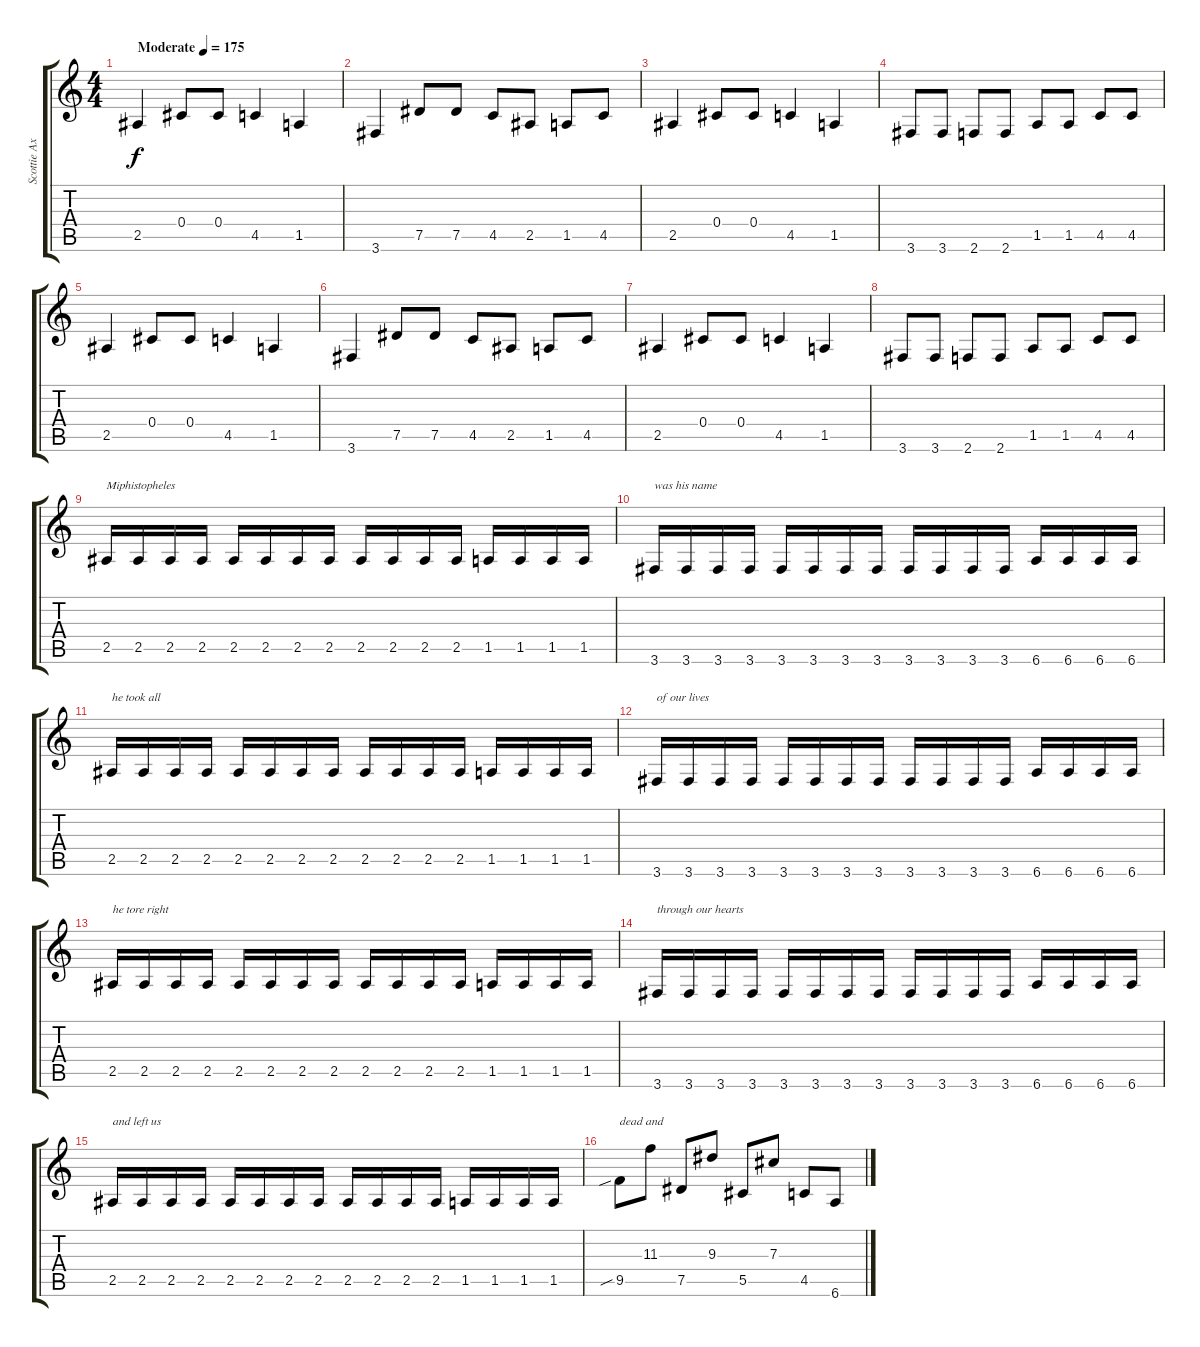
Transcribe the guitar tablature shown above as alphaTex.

\track ("Scottie Axeman" "Scottie Ax") {instrument distortionguitar}
\staff {score tabs}
\tuning (Eb4 Bb3 Gb3 Db3 Ab2 Eb2) {hide}
\ts (4 4)
\tempo (175 "Moderate")
\clef g2
\ks c
2.5.4{dy f instrument distortionguitar} 0.4.8 0.4.8 4.5.4 1.5.4 |
3.6.4 7.5.8 7.5.8 4.5.8 2.5.8 1.5.8 4.5.8 |
2.5.4 0.4.8 0.4.8 4.5.4 1.5.4 |
3.6.8 3.6.8 2.6.8 2.6.8 1.5.8 1.5.8 4.5.8 4.5.8 |
2.5.4 0.4.8 0.4.8 4.5.4 1.5.4 |
3.6.4 7.5.8 7.5.8 4.5.8 2.5.8 1.5.8 4.5.8 |
2.5.4 0.4.8 0.4.8 4.5.4 1.5.4 |
3.6.8 3.6.8 2.6.8 2.6.8 1.5.8 1.5.8 4.5.8 4.5.8 |
2.5.16{txt "Miphistopheles"} 2.5.16 2.5.16 2.5.16 2.5.16 2.5.16 2.5.16 2.5.16 2.5.16 2.5.16 2.5.16 2.5.16 1.5.16 1.5.16 1.5.16 1.5.16 |
3.6.16{txt "was his name"} 3.6.16 3.6.16 3.6.16 3.6.16 3.6.16 3.6.16 3.6.16 3.6.16 3.6.16 3.6.16 3.6.16 6.6.16 6.6.16 6.6.16 6.6.16 |
2.5.16{txt "he took all"} 2.5.16 2.5.16 2.5.16 2.5.16 2.5.16 2.5.16 2.5.16 2.5.16 2.5.16 2.5.16 2.5.16 1.5.16 1.5.16 1.5.16 1.5.16 |
3.6.16{txt "of our lives"} 3.6.16 3.6.16 3.6.16 3.6.16 3.6.16 3.6.16 3.6.16 3.6.16 3.6.16 3.6.16 3.6.16 6.6.16 6.6.16 6.6.16 6.6.16 |
2.5.16{txt "he tore right"} 2.5.16 2.5.16 2.5.16 2.5.16 2.5.16 2.5.16 2.5.16 2.5.16 2.5.16 2.5.16 2.5.16 1.5.16 1.5.16 1.5.16 1.5.16 |
3.6.16{txt "through our hearts"} 3.6.16 3.6.16 3.6.16 3.6.16 3.6.16 3.6.16 3.6.16 3.6.16 3.6.16 3.6.16 3.6.16 6.6.16 6.6.16 6.6.16 6.6.16 |
2.5.16{txt "and left us"} 2.5.16 2.5.16 2.5.16 2.5.16 2.5.16 2.5.16 2.5.16 2.5.16 2.5.16 2.5.16 2.5.16 1.5.16 1.5.16 1.5.16 1.5.16 |
9.5{sib}.8{txt "dead and"} 11.3.8 7.5.8 9.3.8 5.5.8 7.3.8 4.5.8 6.6.8
